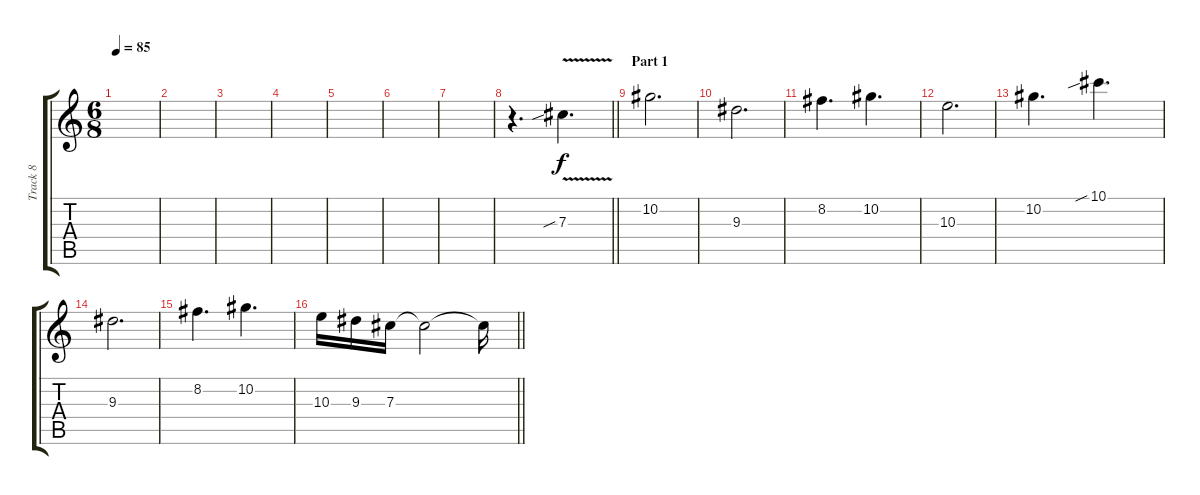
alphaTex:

\track ("Track 8" "Track 8") {instrument distortionguitar}
\staff {score tabs}
\tuning (Eb4 Bb3 Gb3 Db3 Ab2 Eb2) {hide}
\ts (6 8)
\tempo 85
\clef g2
\ks c
|
|
|
|
|
|
|
\barLineRight lightlight
r.4{d} 7.3{v sib}.4{d} |
\section ("" "Part 1")
10.2.2{d} |
9.3.2{d} |
8.2.4{d} 10.2.4{d} |
10.3.2{d} |
10.2.4{d} 10.1{sib}.4{d} |
9.3.2{d} |
8.2.4{d} 10.2.4{d} |
\barLineRight lightlight
10.3.16 9.3.16 7.3.16 7.3{t}.2 7.3{t}.16
